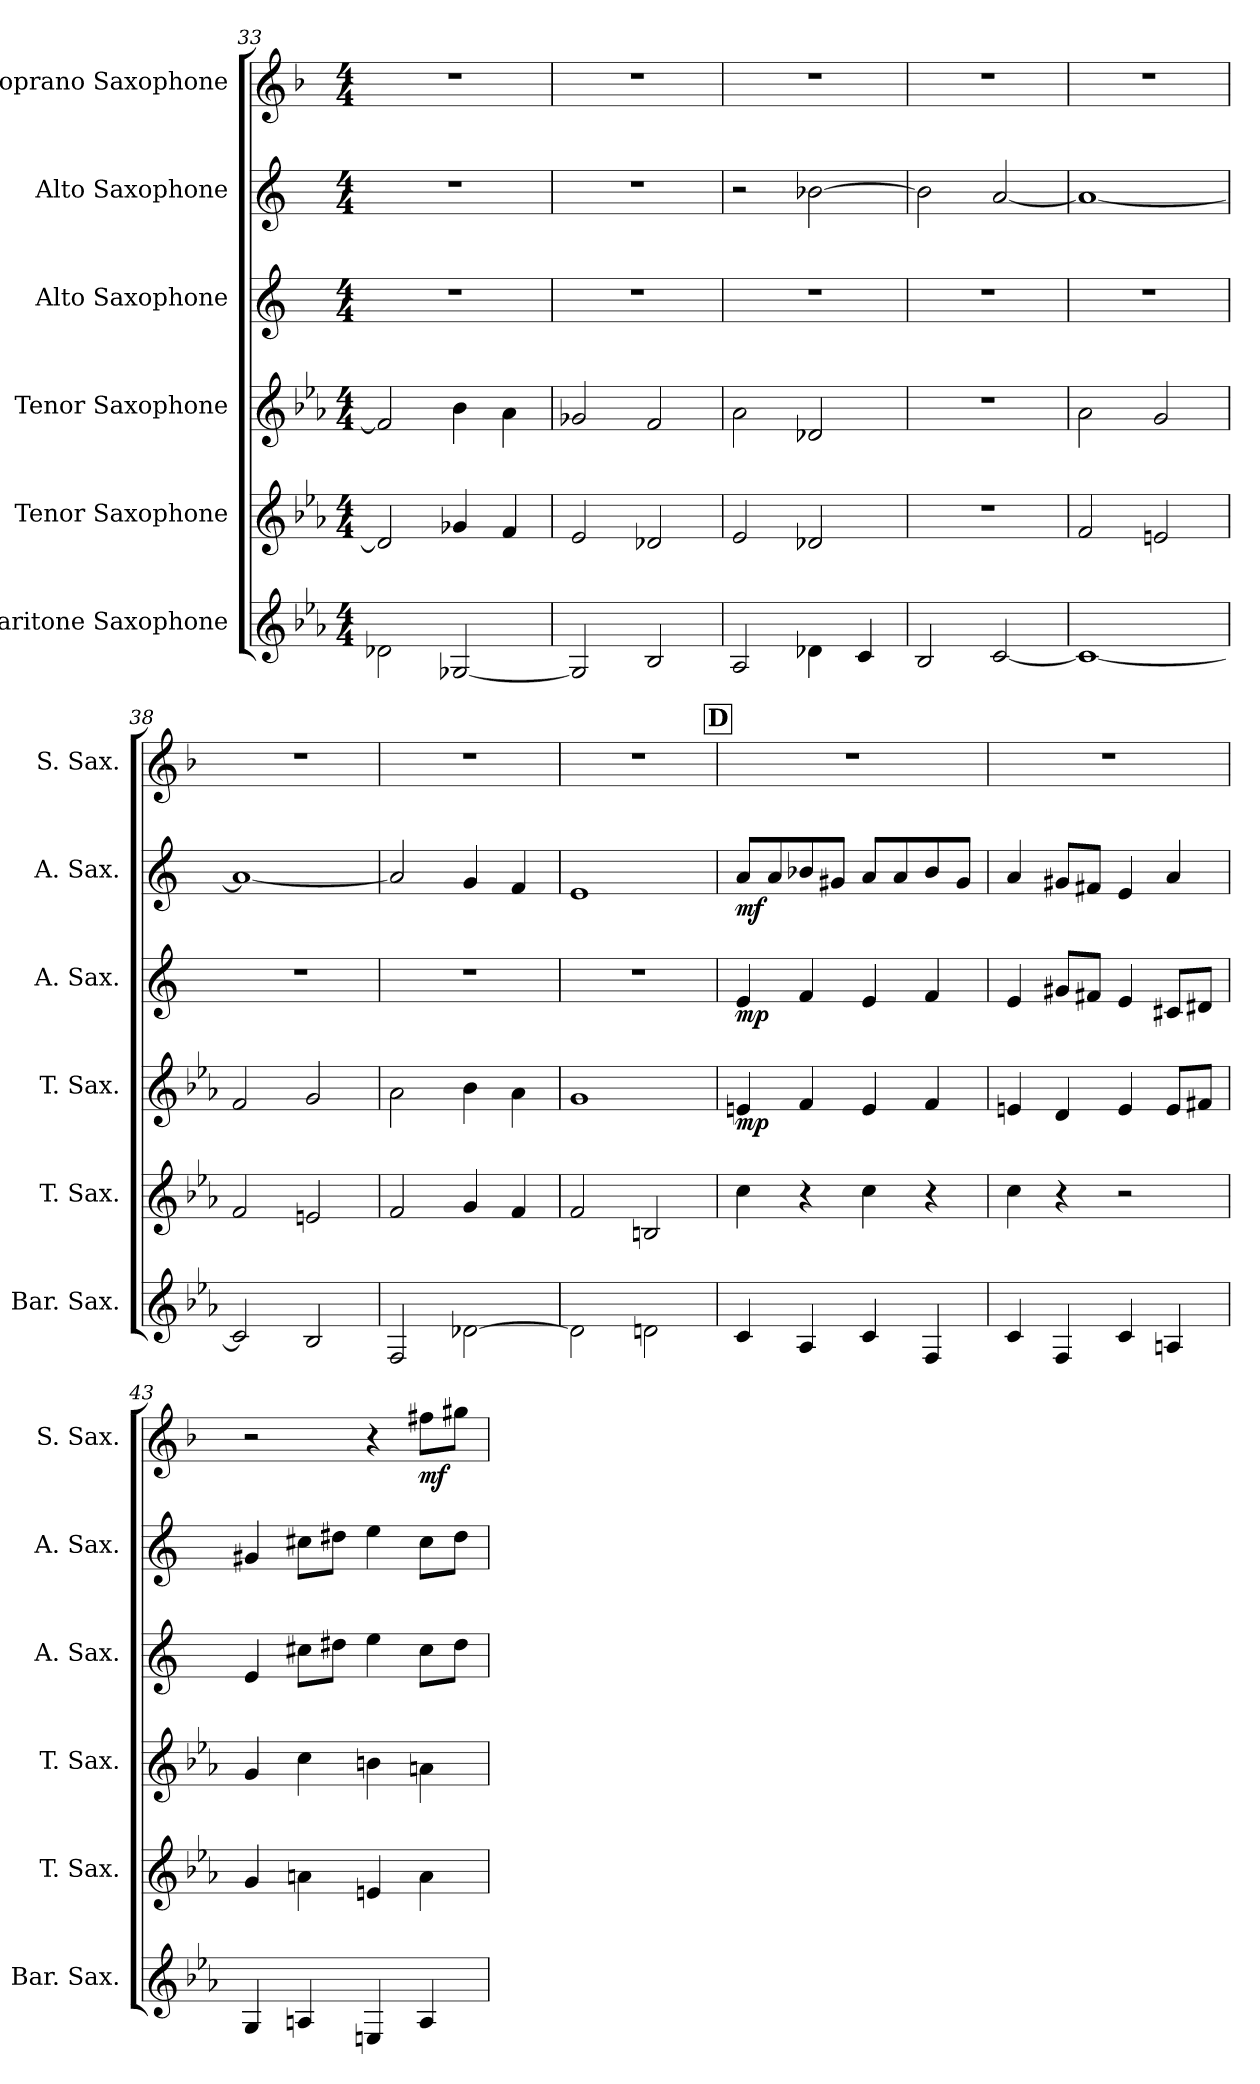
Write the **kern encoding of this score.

**kern	**kern	**kern	**dynam	**kern	**dynam	**kern	**dynam	**kern	**dynam
*part6	*part5	*part4	*part4	*part3	*part3	*part2	*part2	*part1	*part1
*staff6	*staff5	*staff4	*staff4	*staff3	*staff3	*staff2	*staff2	*staff1	*staff1
*I"Baritone Saxophone	*I"Tenor Saxophone	*I"Tenor Saxophone	*	*I"Alto Saxophone	*	*I"Alto Saxophone	*	*I"Soprano Saxophone	*
*I'Bar. Sax.	*I'T. Sax.	*I'T. Sax.	*	*I'A. Sax.	*	*I'A. Sax.	*	*I'S. Sax.	*
*clefG2	*clefG2	*clefG2	*	*clefG2	*	*clefG2	*	*clefG2	*
*ITrd12c21	*ITrd8c14	*ITrd8c14	*	*ITrd5c9	*	*ITrd5c9	*	*ITrd1c2	*
*k[b-e-a-]	*k[b-e-a-]	*k[b-e-a-]	*	*k[b-e-a-]	*	*k[b-e-a-]	*	*k[b-e-a-]	*
*M4/4	*M4/4	*M4/4	*	*M4/4	*	*M4/4	*	*M4/4	*
=33	=33	=33	=33	=33	=33	=33	=33	=33	=33
2D-X\	2D-/]	2F/]	.	1r	.	1r	.	1r	.
[2GG-X/	4G-X/	4B-\	.	.	.	.	.	.	.
.	4F/	4A-\	.	.	.	.	.	.	.
=34	=34	=34	=34	=34	=34	=34	=34	=34	=34
2GG-/]	2E-/	2G-X/	.	1r	.	1r	.	1r	.
2BB-/	2D-X/	2F/	.	.	.	.	.	.	.
=35	=35	=35	=35	=35	=35	=35	=35	=35	=35
2AA-/	2E-/	2A-\	.	1r	.	2r	.	1r	.
4D-X\	2D-X/	2D-X/	.	.	.	[2d-X\	.	.	.
4C/	.	.	.	.	.	.	.	.	.
=36	=36	=36	=36	=36	=36	=36	=36	=36	=36
2BB-/	1r	1r	.	1r	.	2d-\]	.	1r	.
[2C/	.	.	.	.	.	[2c/	.	.	.
=37	=37	=37	=37	=37	=37	=37	=37	=37	=37
1C_	2F/	2A-\	.	1r	.	1c_	.	1r	.
.	2En/	2G/	.	.	.	.	.	.	.
=38	=38	=38	=38	=38	=38	=38	=38	=38	=38
2C/]	2F/	2F/	.	1r	.	1c_	.	1r	.
2BB-/	2En/	2G/	.	.	.	.	.	.	.
=39	=39	=39	=39	=39	=39	=39	=39	=39	=39
2FF/	2F/	2A-\	.	1r	.	2c/]	.	1r	.
[2D-X\	4G/	4B-\	.	.	.	4B-/	.	.	.
.	4F/	4A-\	.	.	.	4A-/	.	.	.
=40	=40	=40	=40	=40	=40	=40	=40	=40	=40
2D-\]	2F/	1G	.	1r	.	1G	.	1r	.
2Dn\	2BBn/	.	.	.	.	.	.	.	.
!!LO:LB:g=z
!!LO:REH:place=s1:a:B:fs=14:t=D
=41	=41	=41	=41	=41	=41	=41	=41	=41	=41
!	!	!	!LO:DY:b	!	!LO:DY:b	!	!LO:DY:b	!	!
4C/	4c\	4En/	mp	4G/	mp	8c/L	mf	1r	.
.	.	.	.	.	.	8c/	.	.	.
4AA-/	4r	4F/	.	4A-/	.	8d-X/	.	.	.
.	.	.	.	.	.	8Bn/J	.	.	.
4C/	4c\	4E/	.	4G/	.	8c/L	.	.	.
.	.	.	.	.	.	8c/	.	.	.
4FF/	4r	4F/	.	4A-/	.	8d-/	.	.	.
.	.	.	.	.	.	8B/J	.	.	.
=42	=42	=42	=42	=42	=42	=42	=42	=42	=42
4C/	4c\	4En/	.	4G/	.	4c/	.	1r	.
4FF/	4r	4D/	.	8Bn/L	.	8Bn/L	.	.	.
.	.	.	.	8An/J	.	8An/J	.	.	.
4C/	2r	4E/	.	4G/	.	4G/	.	.	.
4AAn/	.	8E/L	.	8En/L	.	4c/	.	.	.
.	.	8F#X/J	.	8F#X/J	.	.	.	.	.
=43	=43	=43	=43	=43	=43	=43	=43	=43	=43
4GG/	4G/	4G/	.	4G/	.	4Bn/	.	2r	.
4AAn/	4An\	4c\	.	8en\L	.	8en\L	.	.	.
.	.	.	.	8f#X\J	.	8f#X\J	.	.	.
4EEn/	4En/	4Bn\	.	4g\	.	4g\	.	4r	.
!	!	!	!	!	!	!	!	!	!LO:DY:b
4AA/	4A\	4An\	.	8e\L	.	8e\L	.	8een\L	mf
.	.	.	.	8f#\J	.	8f#\J	.	8ff#X\J	.
=	=	=	=	=	=	=	=	=	=
*-	*-	*-	*-	*-	*-	*-	*-	*-	*-
